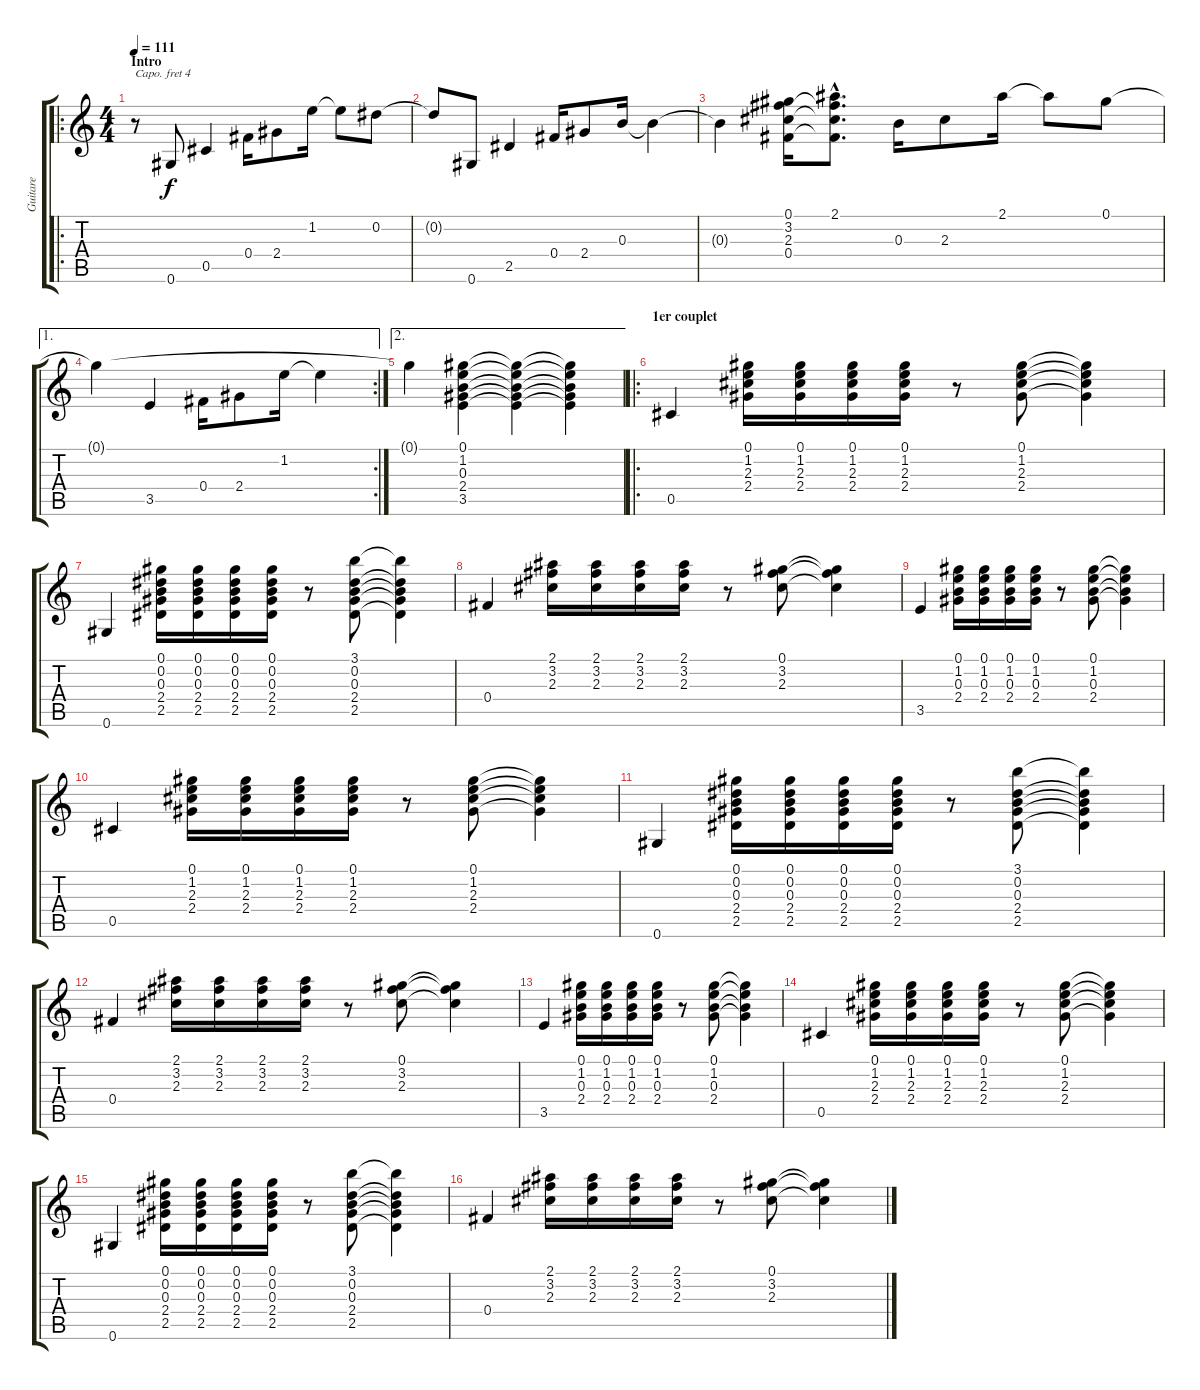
\track ("Guitare" "Guitare") {instrument electricguitarclean}
\staff {score tabs}
\capo 4
\tuning (E4 B3 G3 D3 A2 E2) {hide}
\ro
\ts (4 4)
\section ("" "Intro")
\tempo 111
\clef g2
\ks c
r.8{dy f instrument electricguitarclean} 0.6.8 0.5.4 0.4.16 2.4.8 1.2.16 1.2{t}.8 0.2.8 |
0.2{t}.8 0.6.8 2.5.4 0.4.16 2.4.8 0.3.16 0.3{t}.4 |
0.3{t}.4 (0.1 3.2 2.3 0.4).16 (2.1{hac} 3.2{hac t} 2.3{hac t} 0.4{hac t}).8{d} 0.3.16 2.3.8 2.1.16 2.1{t}.8 0.1.8 |
\ae 1
\rc 2
0.1{t}.4 3.5.4 0.4.16 2.4.8 1.2.16 1.2{t}.4 |
\ae 2
0.1{t}.4 (0.1 1.2 0.3 2.4 3.5).4 (0.1{t} 1.2{t} 0.3{t} 2.4{t} 3.5{t}).4 (0.1{t} 1.2{t} 0.3{t} 2.4{t} 3.5{t}).4 |
\ro
\section ("" "1er couplet")
0.5.4 (0.1 1.2 2.3 2.4).16 (0.1 1.2 2.3 2.4).16 (0.1 1.2 2.3 2.4).16 (0.1 1.2 2.3 2.4).16 r.8 (0.1 1.2 2.3 2.4).8 (0.1{t} 1.2{t} 2.3{t} 2.4{t}).4 |
0.6.4 (0.1 0.2 0.3 2.4 2.5).16 (0.1 0.2 0.3 2.4 2.5).16 (0.1 0.2 0.3 2.4 2.5).16 (0.1 0.2 0.3 2.4 2.5).16 r.8 (3.1 0.2 0.3 2.4 2.5).8 (3.1{t} 0.2{t} 0.3{t} 2.4{t} 2.5{t}).4 |
0.4.4 (2.1 3.2 2.3).16 (2.1 3.2 2.3).16 (2.1 3.2 2.3).16 (2.1 3.2 2.3).16 r.8 (0.1 3.2 2.3).8 (0.1{t} 3.2{t} 2.3{t}).4 |
3.5.4 (0.1 1.2 0.3 2.4).16 (0.1 1.2 0.3 2.4).16 (0.1 1.2 0.3 2.4).16 (0.1 1.2 0.3 2.4).16 r.8 (0.1 1.2 0.3 2.4).8 (0.1{t} 1.2{t} 0.3{t} 2.4{t}).4 |
0.5.4 (0.1 1.2 2.3 2.4).16 (0.1 1.2 2.3 2.4).16 (0.1 1.2 2.3 2.4).16 (0.1 1.2 2.3 2.4).16 r.8 (0.1 1.2 2.3 2.4).8 (0.1{t} 1.2{t} 2.3{t} 2.4{t}).4 |
0.6.4 (0.1 0.2 0.3 2.4 2.5).16 (0.1 0.2 0.3 2.4 2.5).16 (0.1 0.2 0.3 2.4 2.5).16 (0.1 0.2 0.3 2.4 2.5).16 r.8 (3.1 0.2 0.3 2.4 2.5).8 (3.1{t} 0.2{t} 0.3{t} 2.4{t} 2.5{t}).4 |
0.4.4 (2.1 3.2 2.3).16 (2.1 3.2 2.3).16 (2.1 3.2 2.3).16 (2.1 3.2 2.3).16 r.8 (0.1 3.2 2.3).8 (0.1{t} 3.2{t} 2.3{t}).4 |
3.5.4 (0.1 1.2 0.3 2.4).16 (0.1 1.2 0.3 2.4).16 (0.1 1.2 0.3 2.4).16 (0.1 1.2 0.3 2.4).16 r.8 (0.1 1.2 0.3 2.4).8 (0.1{t} 1.2{t} 0.3{t} 2.4{t}).4 |
0.5.4 (0.1 1.2 2.3 2.4).16 (0.1 1.2 2.3 2.4).16 (0.1 1.2 2.3 2.4).16 (0.1 1.2 2.3 2.4).16 r.8 (0.1 1.2 2.3 2.4).8 (0.1{t} 1.2{t} 2.3{t} 2.4{t}).4 |
0.6.4 (0.1 0.2 0.3 2.4 2.5).16 (0.1 0.2 0.3 2.4 2.5).16 (0.1 0.2 0.3 2.4 2.5).16 (0.1 0.2 0.3 2.4 2.5).16 r.8 (3.1 0.2 0.3 2.4 2.5).8 (3.1{t} 0.2{t} 0.3{t} 2.4{t} 2.5{t}).4 |
0.4.4 (2.1 3.2 2.3).16 (2.1 3.2 2.3).16 (2.1 3.2 2.3).16 (2.1 3.2 2.3).16 r.8 (0.1 3.2 2.3).8 (0.1{t} 3.2{t} 2.3{t}).4
